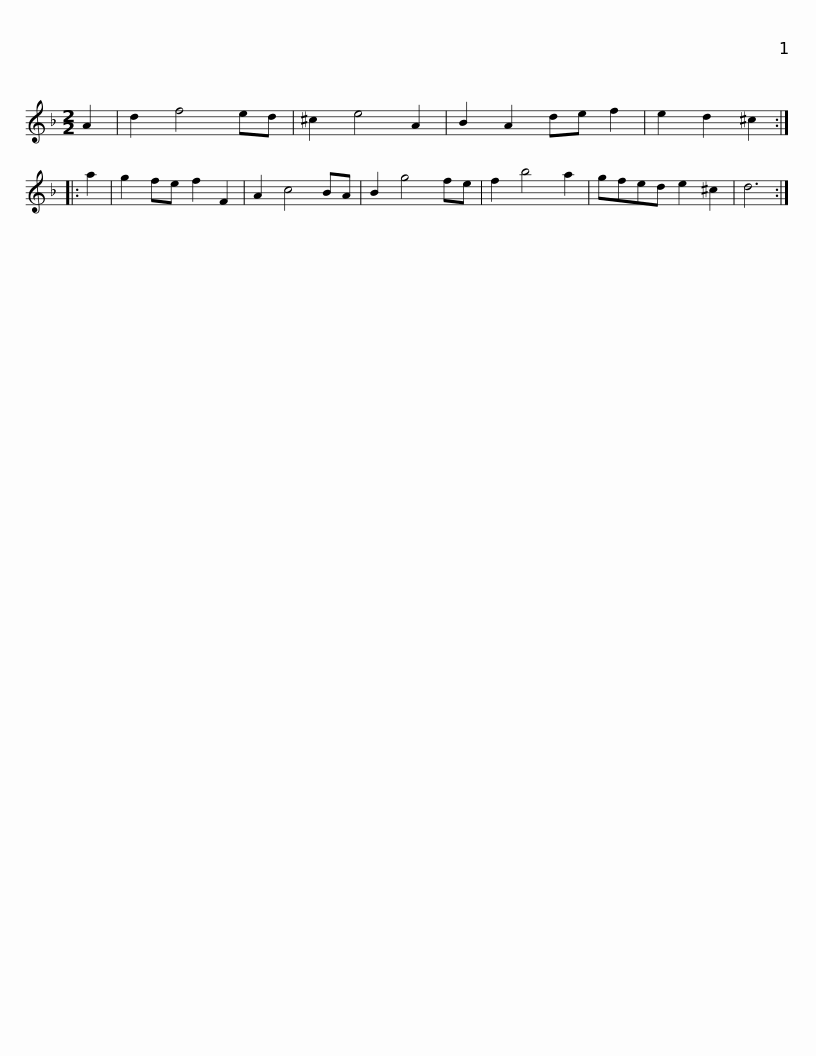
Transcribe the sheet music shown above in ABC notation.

X:1
L:1/8
M:2/2
I:linebreak $
K:Dmin
V:1 treble
V:1
 A2 | d2 f4 ed | ^c2 e4 A2 | B2 A2 de f2 | e2 d2 ^c2 :: %5
 a2 | g2 fe f2 F2 | A2 c4 BA | B2 g4 fe | f2 b4 a2 |$ %10
 gfed e2 ^c2 | d6 :| %12
